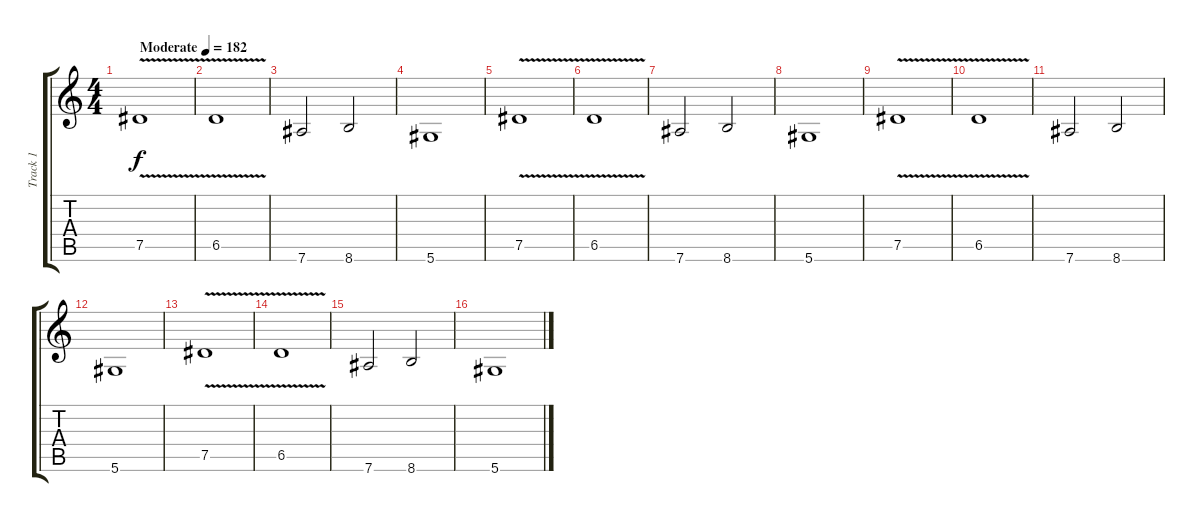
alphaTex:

\track ("Track 1" "Track 1") {instrument distortionguitar}
\staff {score tabs}
\tuning (Eb4 Bb3 Gb3 Db3 Ab2 Eb2) {hide}
\ts (4 4)
\tempo (182 "Moderate")
\clef g2
\ks c
7.5{v}.1{dy f instrument distortionguitar} |
6.5{v}.1 |
7.6.2 8.6.2 |
5.6.1 |
7.5{v}.1 |
6.5{v}.1 |
7.6.2 8.6.2 |
5.6.1 |
7.5{v}.1 |
6.5{v}.1 |
7.6.2 8.6.2 |
5.6.1 |
7.5{v}.1 |
6.5{v}.1 |
7.6.2 8.6.2 |
5.6.1
